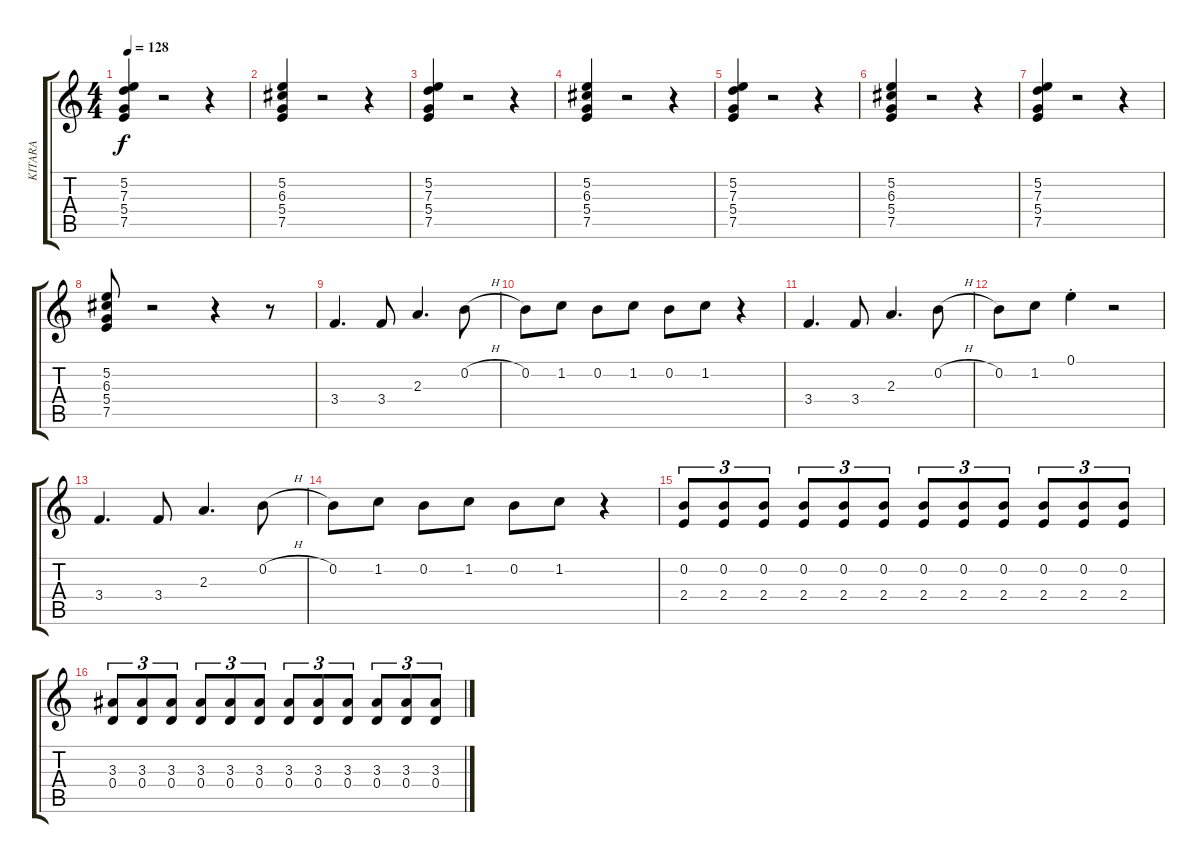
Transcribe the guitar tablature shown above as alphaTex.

\track ("KITARA" "KITARA") {instrument acousticguitarsteel}
\staff {score tabs}
\tuning (E4 B3 G3 D3 A2 E2) {hide}
\ts (4 4)
\tempo 128
\clef g2
\ks c
(5.2 7.3 5.4 7.5).4{dy f} r.2 r.4 |
(5.2 6.3 5.4 7.5).4 r.2 r.4 |
(5.2 7.3 5.4 7.5).4 r.2 r.4 |
(5.2 6.3 5.4 7.5).4 r.2 r.4 |
(5.2 7.3 5.4 7.5).4 r.2 r.4 |
(5.2 6.3 5.4 7.5).4 r.2 r.4 |
(5.2 7.3 5.4 7.5).4 r.2 r.4 |
(5.2 6.3 5.4 7.5).8 r.2 r.4 r.8 |
3.4.4{d} 3.4.8 2.3.4{d} 0.2{h}.8 |
0.2.8 1.2.8 0.2.8 1.2.8 0.2.8 1.2.8 r.4 |
3.4.4{d} 3.4.8 2.3.4{d} 0.2{h}.8 |
0.2.8 1.2.8 0.1{st}.4 r.2 |
3.4.4{d} 3.4.8 2.3.4{d} 0.2{h}.8 |
0.2.8 1.2.8 0.2.8 1.2.8 0.2.8 1.2.8 r.4 |
(0.2 2.4).8{tu (3 2)} (0.2 2.4).8{tu (3 2)} (0.2 2.4).8{tu (3 2)} (0.2 2.4).8{tu (3 2)} (0.2 2.4).8{tu (3 2)} (0.2 2.4).8{tu (3 2)} (0.2 2.4).8{tu (3 2)} (0.2 2.4).8{tu (3 2)} (0.2 2.4).8{tu (3 2)} (0.2 2.4).8{tu (3 2)} (0.2 2.4).8{tu (3 2)} (0.2 2.4).8{tu (3 2)} |
(3.3 0.4).8{tu (3 2)} (3.3 0.4).8{tu (3 2)} (3.3 0.4).8{tu (3 2)} (3.3 0.4).8{tu (3 2)} (3.3 0.4).8{tu (3 2)} (3.3 0.4).8{tu (3 2)} (3.3 0.4).8{tu (3 2)} (3.3 0.4).8{tu (3 2)} (3.3 0.4).8{tu (3 2)} (3.3 0.4).8{tu (3 2)} (3.3 0.4).8{tu (3 2)} (3.3 0.4).8{tu (3 2)}
